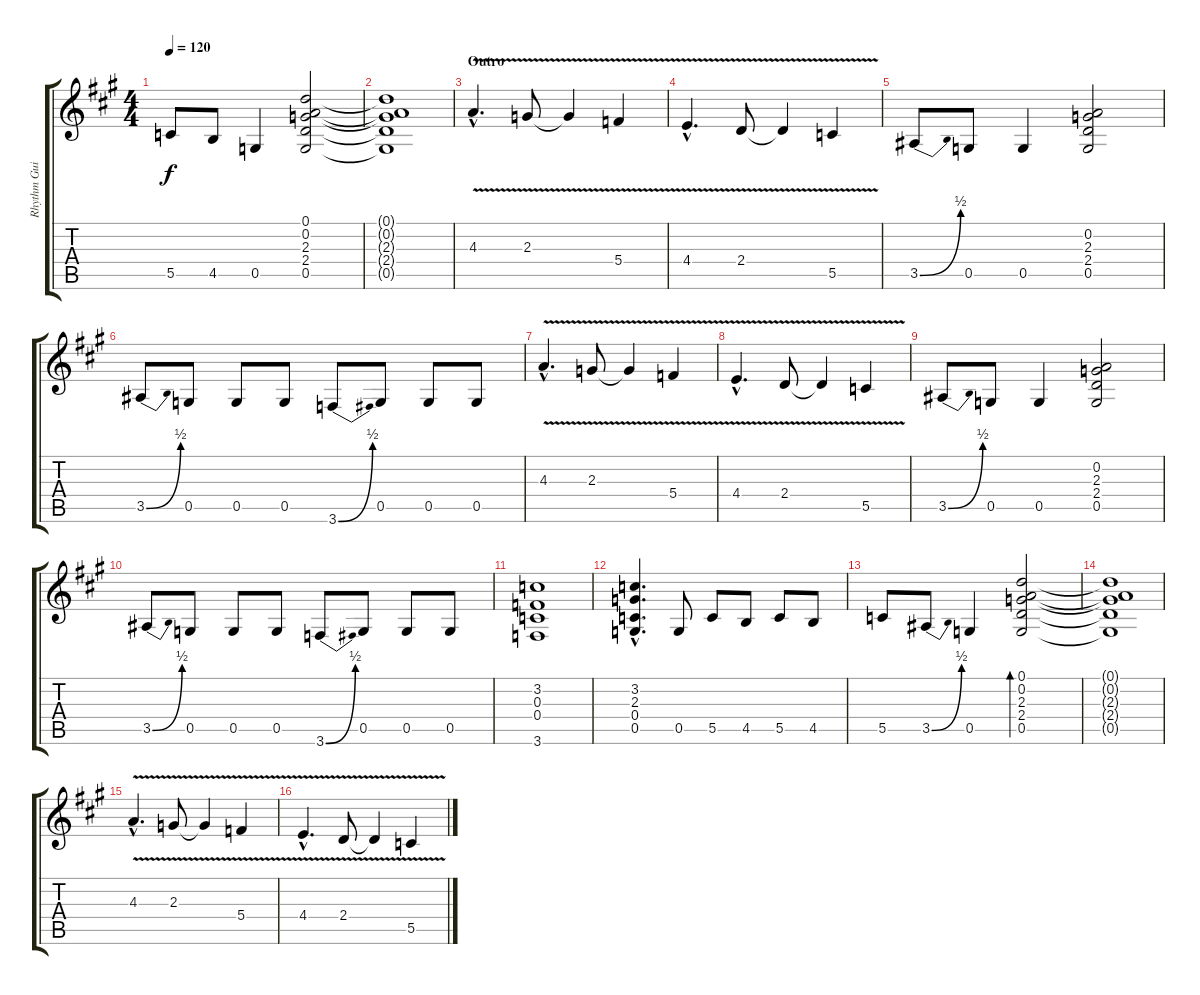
\track ("Rhythm Guitar" "Rhythm Gui") {instrument overdrivenguitar}
\staff {score tabs}
\tuning (D4 A3 F3 C3 G2 D2) {hide}
\ts (4 4)
\tempo 120
\clef g2
\ks a
5.5.8{dy f} 4.5.8 0.5.4 (0.1 0.2 2.3 2.4 0.5).2 |
(0.1{t} 0.2{t} 2.3{t} 2.4{t} 0.5{t}).1 |
\section ("" "Outro")
4.3{v hac}.4{d volume 14} 2.3{v}.8 2.3{t}.4 5.4{v}.4 |
4.4{v hac}.4{d} 2.4{v}.8 2.4{t}.4 5.5{v}.4 |
3.5{be (bend 0 0 60 2)}.8{volume 11} 0.5.8 0.5.4 (0.2 2.3 2.4 0.5).2 |
3.5{be (bend 0 0 60 2)}.8 0.5.8 0.5.8 0.5.8 3.6{be (bend 0 0 60 2)}.8 0.5.8 0.5.8 0.5.8 |
4.3{v hac}.4{d volume 14} 2.3{v}.8 2.3{t}.4 5.4{v}.4 |
4.4{v hac}.4{d} 2.4{v}.8 2.4{t}.4 5.5{v}.4 |
3.5{be (bend 0 0 60 2)}.8 0.5.8 0.5.4 (0.2 2.3 2.4 0.5).2 |
3.5{be (bend 0 0 60 2)}.8 0.5.8 0.5.8 0.5.8 3.6{be (bend 0 0 60 2)}.8 0.5.8 0.5.8 0.5.8 |
(3.2 0.3 0.4 3.6).1 |
(3.2{hac} 2.3{hac} 0.4{hac} 0.5{hac}).4{d} 0.5.8 5.5.8 4.5.8 5.5.8 4.5.8 |
5.5.8 3.5{be (bend 0 0 60 2)}.8 0.5.4 (0.1 0.2 2.3 2.4 0.5).2{bd 480} |
(0.1{t} 0.2{t} 2.3{t} 2.4{t} 0.5{t}).1 |
4.3{v hac}.4{d volume 14} 2.3{v}.8 2.3{t}.4 5.4{v}.4 |
4.4{v hac}.4{d} 2.4{v}.8 2.4{t}.4 5.5{v}.4
